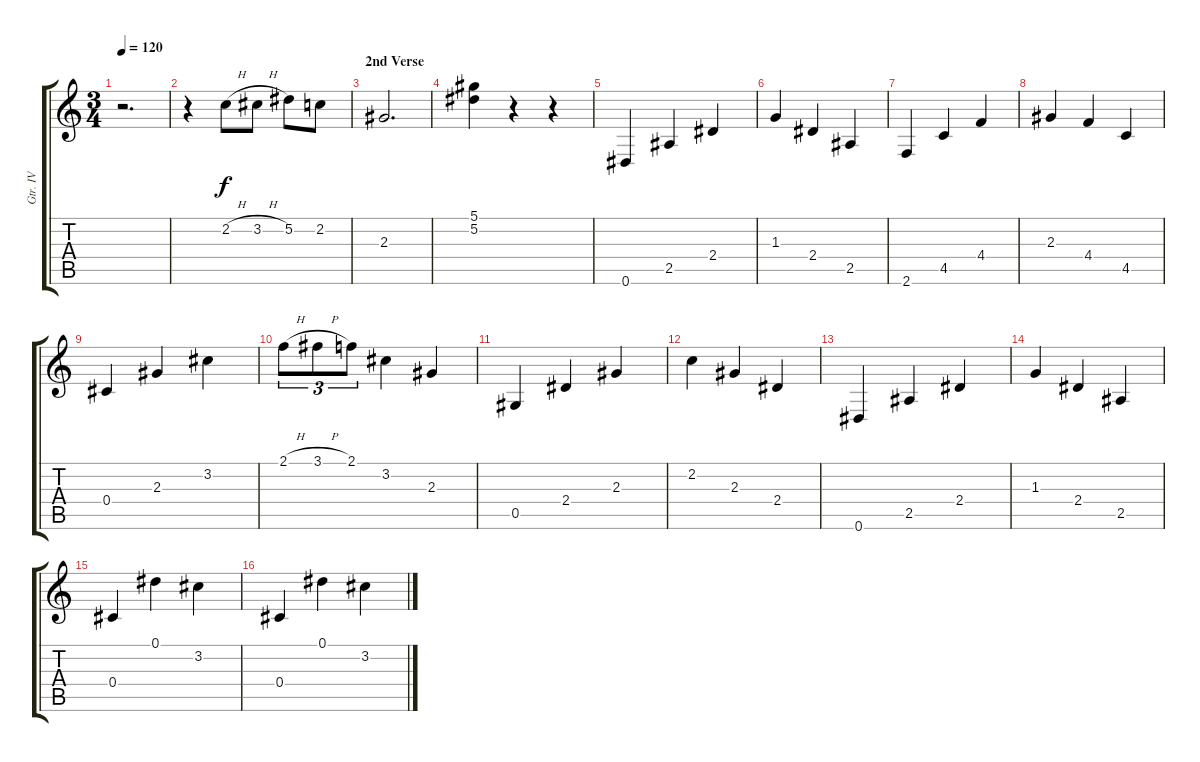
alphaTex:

\track ("Gtr. IV" "Gtr. IV") {instrument acousticguitarsteel}
\staff {score tabs}
\tuning (Eb4 Bb3 Gb3 Db3 Ab2 Eb2) {hide}
\ts (3 4)
\tempo 120
\clef g2
\ks c
r.2{d dy f} |
r.4 2.2{h}.8 3.2{h}.8 5.2.8 2.2.8 |
\section ("" "2nd Verse")
2.3.2{d} |
(5.1 5.2).4 r.4 r.4 |
0.6.4 2.5.4 2.4.4 |
1.3.4 2.4.4 2.5.4 |
2.6.4 4.5.4 4.4.4 |
2.3.4 4.4.4 4.5.4 |
0.4.4 2.3.4 3.2.4 |
2.1{h}.8{tu (3 2)} 3.1{h}.8{tu (3 2)} 2.1.8{tu (3 2)} 3.2.4 2.3.4 |
0.5.4 2.4.4 2.3.4 |
2.2.4 2.3.4 2.4.4 |
0.6.4 2.5.4 2.4.4 |
1.3.4 2.4.4 2.5.4 |
0.4.4 0.1.4 3.2.4 |
0.4.4 0.1.4 3.2.4
